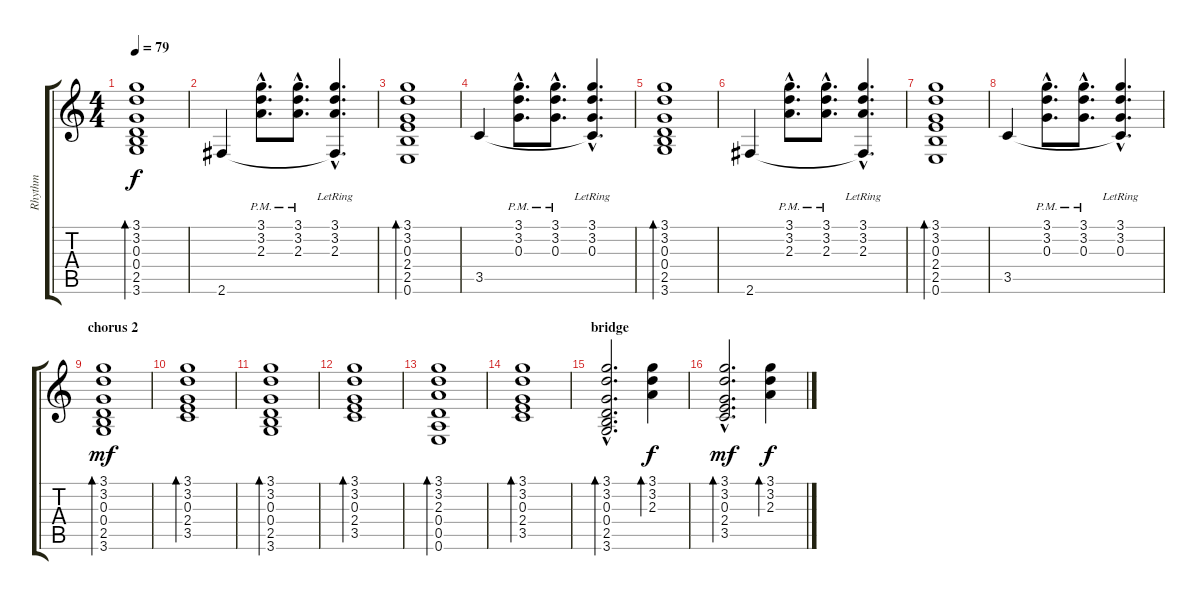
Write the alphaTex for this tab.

\track ("Rhythm" "Rhythm") {instrument acousticguitarsteel}
\staff {score tabs}
\tuning (E4 B3 G3 D3 A2 E2) {hide}
\ts (4 4)
\tempo 79
\clef g2
\ks c
(3.1 3.2 0.3 0.4 2.5 3.6).1{bd 60 dy f} |
2.6.4 (3.1{hac pm} 3.2{hac pm} 2.3{hac pm}).8{d} (3.1{hac pm} 3.2{hac pm} 2.3{hac pm}).8{d} (3.1{hac lr} 3.2{hac lr} 2.3{hac lr} 2.6{hac t}).4{d} |
(3.1 3.2 0.3 2.4 2.5 0.6).1{bd 60} |
3.5.4 (3.1{hac pm} 3.2{hac pm} 0.3{hac pm}).8{d} (3.1{hac pm} 3.2{hac pm} 0.3{hac pm}).8{d} (3.1{hac lr} 3.2{hac lr} 0.3{hac lr} 3.5{hac t}).4{d} |
(3.1 3.2 0.3 0.4 2.5 3.6).1{bd 60} |
2.6.4 (3.1{hac pm} 3.2{hac pm} 2.3{hac pm}).8{d} (3.1{hac pm} 3.2{hac pm} 2.3{hac pm}).8{d} (3.1{hac lr} 3.2{hac lr} 2.3{hac lr} 2.6{hac t}).4{d} |
(3.1 3.2 0.3 2.4 2.5 0.6).1{bd 60} |
3.5.4 (3.1{hac pm} 3.2{hac pm} 0.3{hac pm}).8{d} (3.1{hac pm} 3.2{hac pm} 0.3{hac pm}).8{d} (3.1{hac lr} 3.2{hac lr} 0.3{hac lr} 3.5{hac t}).4{d} |
\section ("" "chorus 2")
(3.1 3.2 0.3 0.4 2.5 3.6).1{bd 60 dy mf instrument overdrivenguitar} |
(3.1 3.2 0.3 2.4 3.5).1{bd 60 instrument overdrivenguitar} |
(3.1 3.2 0.3 0.4 2.5 3.6).1{bd 60 instrument overdrivenguitar} |
(3.1 3.2 0.3 2.4 3.5).1{bd 60 instrument overdrivenguitar} |
(3.1 3.2 2.3 0.4 0.5 0.6).1{bd 60 instrument overdrivenguitar} |
(3.1 3.2 0.3 2.4 3.5).1{bd 60 instrument overdrivenguitar} |
\section ("" "bridge")
(3.1{hac} 3.2{hac} 0.3{hac} 0.4{hac} 2.5{hac} 3.6{hac}).2{d bd 60 instrument overdrivenguitar} (3.1 3.2 2.3).4{bd 60 dy f} |
(3.1{hac} 3.2{hac} 0.3{hac} 2.4{hac} 3.5{hac}).2{d bd 60 dy mf instrument overdrivenguitar} (3.1 3.2 2.3).4{bd 60 dy f}
